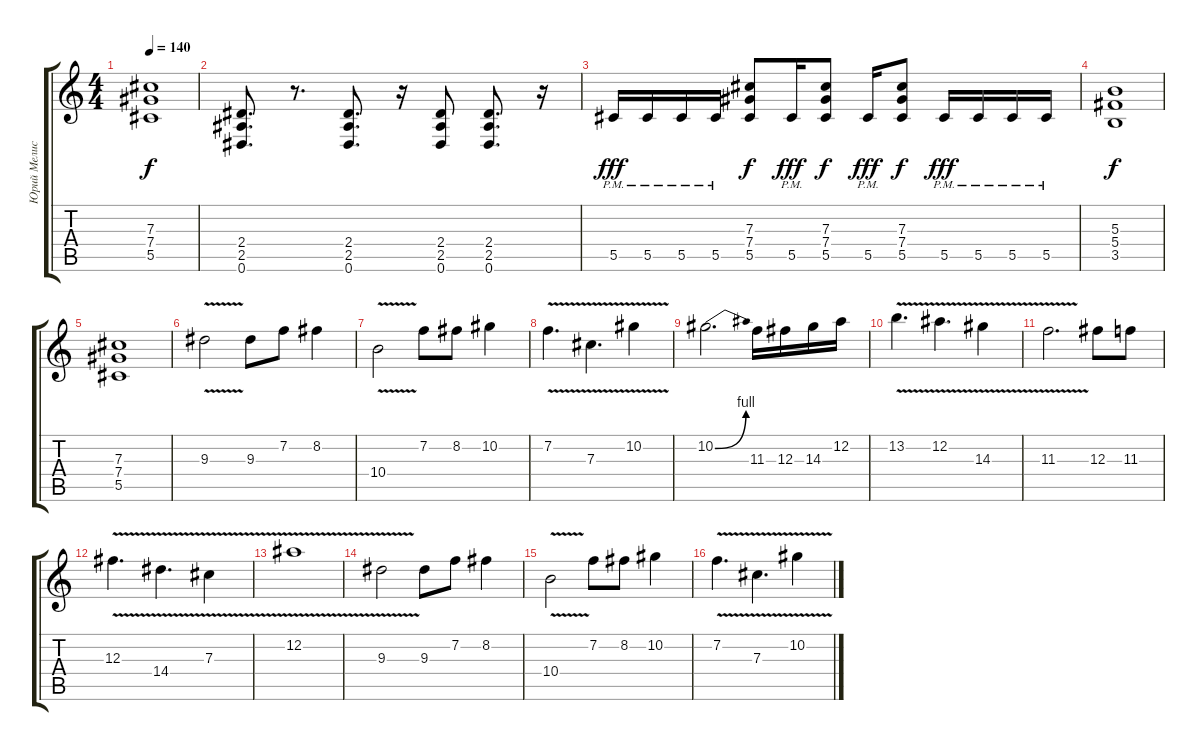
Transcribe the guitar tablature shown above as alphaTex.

\track ("Юрий Мелисов" "Юрий Мелис") {instrument distortionguitar}
\staff {score tabs}
\tuning (Eb4 Bb3 Gb3 Db3 Ab2 Eb2) {hide}
\ts (4 4)
\tempo 140
\clef g2
\ks c
(7.3 7.4 5.5).1{dy f} |
(2.4 2.5 0.6).8{d} r.8{d} (2.4 2.5 0.6).8{d} r.16 (2.4 2.5 0.6).8 (2.4 2.5 0.6).8{d} r.16 |
5.5{pm}.16{dy fff} 5.5{pm}.16 5.5{pm}.16 5.5{pm}.16 (7.3 7.4 5.5).8{dy f} 5.5{pm}.16{dy fff} (7.3 7.4 5.5).8{dy f} 5.5{pm}.16{dy fff} (7.3 7.4 5.5).8{dy f} 5.5{pm}.16{dy fff} 5.5{pm}.16 5.5{pm}.16 5.5{pm}.16 |
(5.3 5.4 3.5).1{dy f} |
(7.3 7.4 5.5).1 |
9.3{v}.2{volume 14 instrument overdrivenguitar} 9.3.8 7.2.8 8.2.4 |
10.4{v}.2 7.2.8 8.2.8 10.2.4 |
7.2{v}.4{d} 7.3{v}.4{d} 10.2{v}.4 |
10.2{be (bend 0 0 60 4)}.2{d} 11.3.16 12.3.16 14.3.16 12.2.16 |
13.2{v}.4{d} 12.2{v}.4{d} 14.3{v}.4 |
11.3{v}.2{d} 12.3.8 11.3.8 |
12.3{v}.4{d} 14.4{v}.4{d} 7.3{v}.4 |
12.2{v}.1 |
9.3{v}.2 9.3.8 7.2.8 8.2.4 |
10.4{v}.2 7.2.8 8.2.8 10.2.4 |
7.2{v}.4{d} 7.3{v}.4{d} 10.2{v}.4
